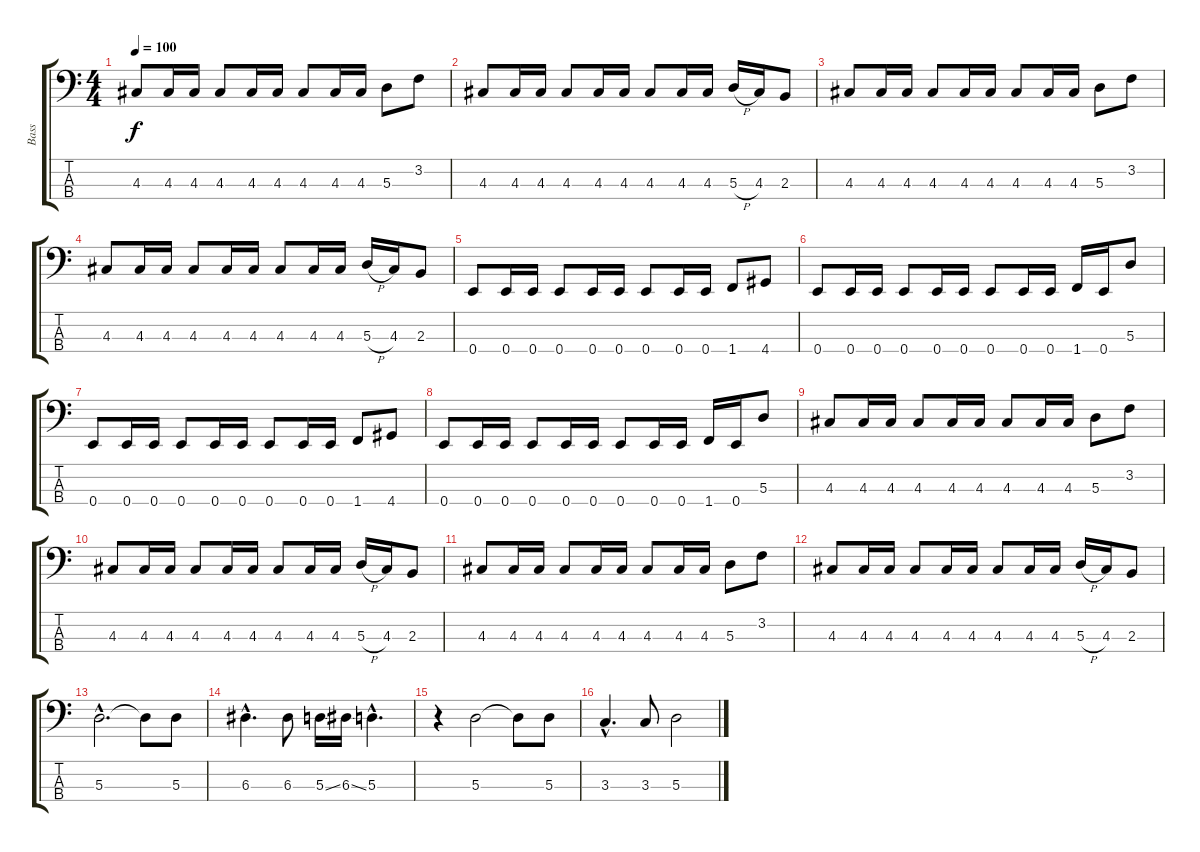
\track ("Bass" "Bass") {instrument electricbasspick}
\staff {score tabs}
\tuning (G2 D2 A1 E1) {hide}
\ts (4 4)
\tempo 100
\clef f4
\ks c
4.3.8{dy f} 4.3.16 4.3.16 4.3.8 4.3.16 4.3.16 4.3.8 4.3.16 4.3.16 5.3.8 3.2.8 |
4.3.8 4.3.16 4.3.16 4.3.8 4.3.16 4.3.16 4.3.8 4.3.16 4.3.16 5.3{h}.16 4.3.16 2.3.8 |
4.3.8 4.3.16 4.3.16 4.3.8 4.3.16 4.3.16 4.3.8 4.3.16 4.3.16 5.3.8 3.2.8 |
4.3.8 4.3.16 4.3.16 4.3.8 4.3.16 4.3.16 4.3.8 4.3.16 4.3.16 5.3{h}.16 4.3.16 2.3.8 |
0.4.8 0.4.16 0.4.16 0.4.8 0.4.16 0.4.16 0.4.8 0.4.16 0.4.16 1.4.8 4.4.8 |
0.4.8 0.4.16 0.4.16 0.4.8 0.4.16 0.4.16 0.4.8 0.4.16 0.4.16 1.4.16 0.4.16 5.3.8 |
0.4.8 0.4.16 0.4.16 0.4.8 0.4.16 0.4.16 0.4.8 0.4.16 0.4.16 1.4.8 4.4.8 |
0.4.8 0.4.16 0.4.16 0.4.8 0.4.16 0.4.16 0.4.8 0.4.16 0.4.16 1.4.16 0.4.16 5.3.8 |
4.3.8 4.3.16 4.3.16 4.3.8 4.3.16 4.3.16 4.3.8 4.3.16 4.3.16 5.3.8 3.2.8 |
4.3.8 4.3.16 4.3.16 4.3.8 4.3.16 4.3.16 4.3.8 4.3.16 4.3.16 5.3{h}.16 4.3.16 2.3.8 |
4.3.8 4.3.16 4.3.16 4.3.8 4.3.16 4.3.16 4.3.8 4.3.16 4.3.16 5.3.8 3.2.8 |
4.3.8 4.3.16 4.3.16 4.3.8 4.3.16 4.3.16 4.3.8 4.3.16 4.3.16 5.3{h}.16 4.3.16 2.3.8 |
5.3{hac}.2{d} 5.3{t}.8 5.3.8 |
6.3{hac}.4{d} 6.3.8 5.3{ss}.16 6.3{ss}.16 5.3{hac}.4{d} |
r.4 5.3.2 5.3{t}.8 5.3.8 |
3.3{hac}.4{d} 3.3.8 5.3.2
